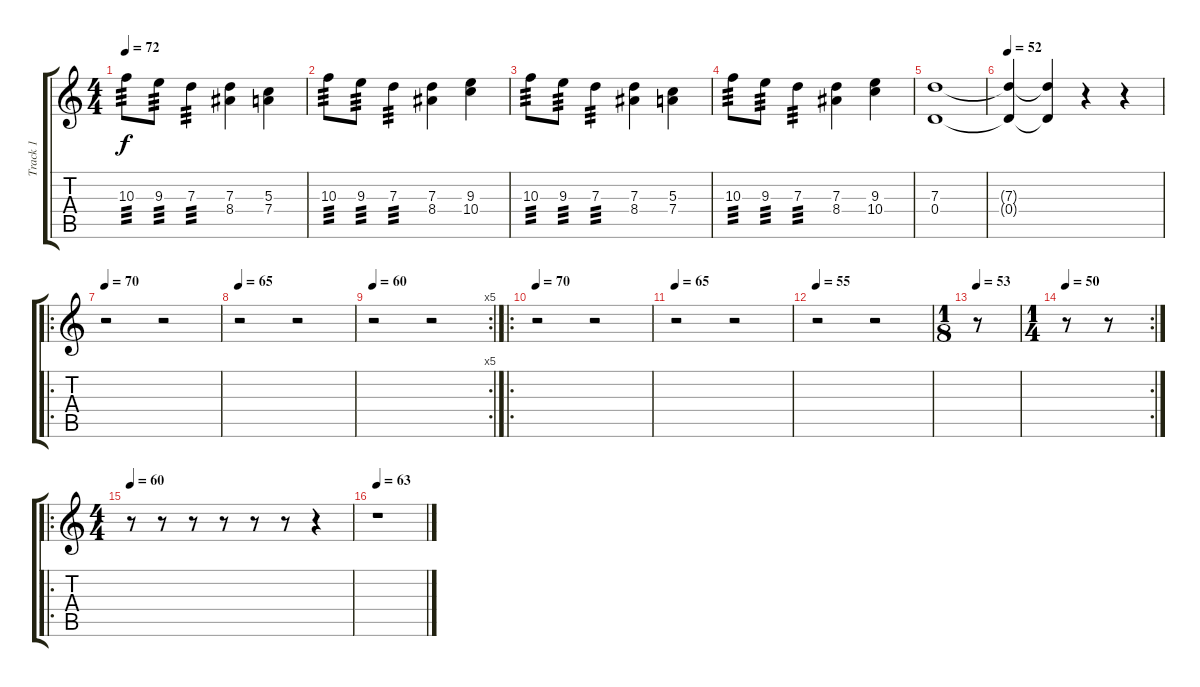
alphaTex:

\track ("Track 1" "Track 1") {instrument distortionguitar}
\staff {score tabs}
\tuning (E4 B3 G3 D3 A2 E2) {hide}
\ts (4 4)
\tempo 72
\clef g2
\ks c
10.3.8{tp 3 dy f} 9.3.8{tp 3} 7.3.4{tp 3} (7.3 8.4).4 (5.3 7.4).4 |
10.3.8{tp 3} 9.3.8{tp 3} 7.3.4{tp 3} (7.3 8.4).4 (9.3 10.4).4 |
10.3.8{tp 3} 9.3.8{tp 3} 7.3.4{tp 3} (7.3 8.4).4 (5.3 7.4).4 |
10.3.8{tp 3} 9.3.8{tp 3} 7.3.4{tp 3} (7.3 8.4).4 (9.3 10.4).4 |
(7.3 0.4).1 |
\tempo 52
(7.3{t} 0.4{t}).4 (7.3{t} 0.4{t}).4 r.4 r.4 |
\ro
\tempo 70
r.2 r.2 |
\tempo 65
r.2 r.2 |
\rc 5
\tempo 60
r.2 r.2 |
\ro
\tempo 70
r.2 r.2 |
\tempo 65
r.2 r.2 |
\tempo 55
r.2 r.2 |
\ts (1 8)
\tempo 53
r.8 |
\rc 2
\ts (1 4)
\tempo 50
r.8 r.8 |
\ro
\ts (4 4)
\tempo 60
r.8 r.8 r.8 r.8 r.8 r.8 r.4 |
\tempo 63
r.1
